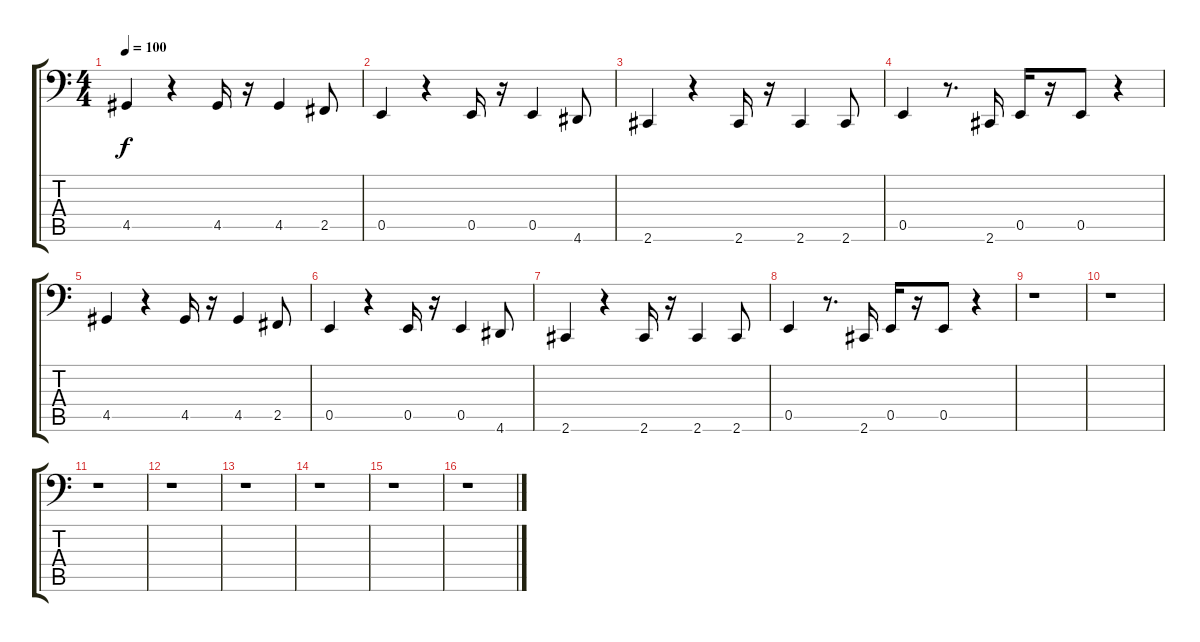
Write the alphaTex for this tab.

\track "" {instrument electricbasspick}
\staff {score tabs}
\tuning (C3 G2 D2 A1 E1 B0) {hide}
\ts (4 4)
\tempo 100
\clef f4
\ks c
4.5.4{dy f} r.4 4.5.16 r.16 4.5.4 2.5.8 |
0.5.4 r.4 0.5.16 r.16 0.5.4 4.6.8 |
2.6.4 r.4 2.6.16 r.16 2.6.4 2.6.8 |
0.5.4 r.8{d} 2.6.16 0.5.16 r.16 0.5.8 r.4 |
4.5.4 r.4 4.5.16 r.16 4.5.4 2.5.8 |
0.5.4 r.4 0.5.16 r.16 0.5.4 4.6.8 |
2.6.4 r.4 2.6.16 r.16 2.6.4 2.6.8 |
0.5.4 r.8{d} 2.6.16 0.5.16 r.16 0.5.8 r.4 |
r.1 |
r.1 |
r.1 |
r.1 |
r.1 |
r.1 |
r.1 |
r.1
